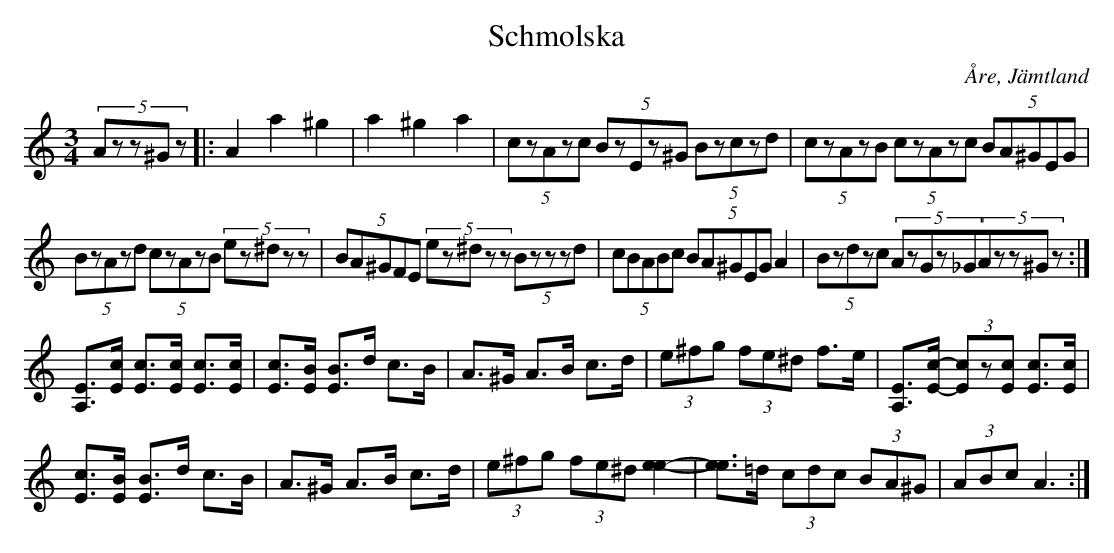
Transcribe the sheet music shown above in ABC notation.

X:1
T:Schmolska
O:Åre, Jämtland
M:3/4
L:1/8
K:Am
(5:2Azz^Gz|:A2 a2 ^g2|a2 ^g2 a2|  (5:2czAzc (5:2BzEz^G (5:2Bzczd|  (5:2czAzB (5:2czAzc (5:2BA^GEG|
 (5:2BzAzd (5:2czAzB (5:2ez^dzz|  (5:2BA^GFE (5:2ez^dzz (5:2Bzzzd|  (5:2cBABc (5:2BA^GEG  A2|  (5:2Bzdzc (5:2AzGz_G(5:2Azz^Gz  :|
[EA,]>[cE] [cE]>[cE] [cE]>[cE] | [cE]>[BE] [BE]>d c>B | A>^G A>B c>d | (3e^fg (3fe^d f>e | [EA,]>[c-E-] (3[cE]z[cE] [cE]>[cE] |
[cE]>[BE] [BE]>d c>B | A>^G A>B c>d | (3e^fg (3fe^d [e2-e2-] | [ee]>=d (3cdc (3BA^G | (3ABc A3 :|]
